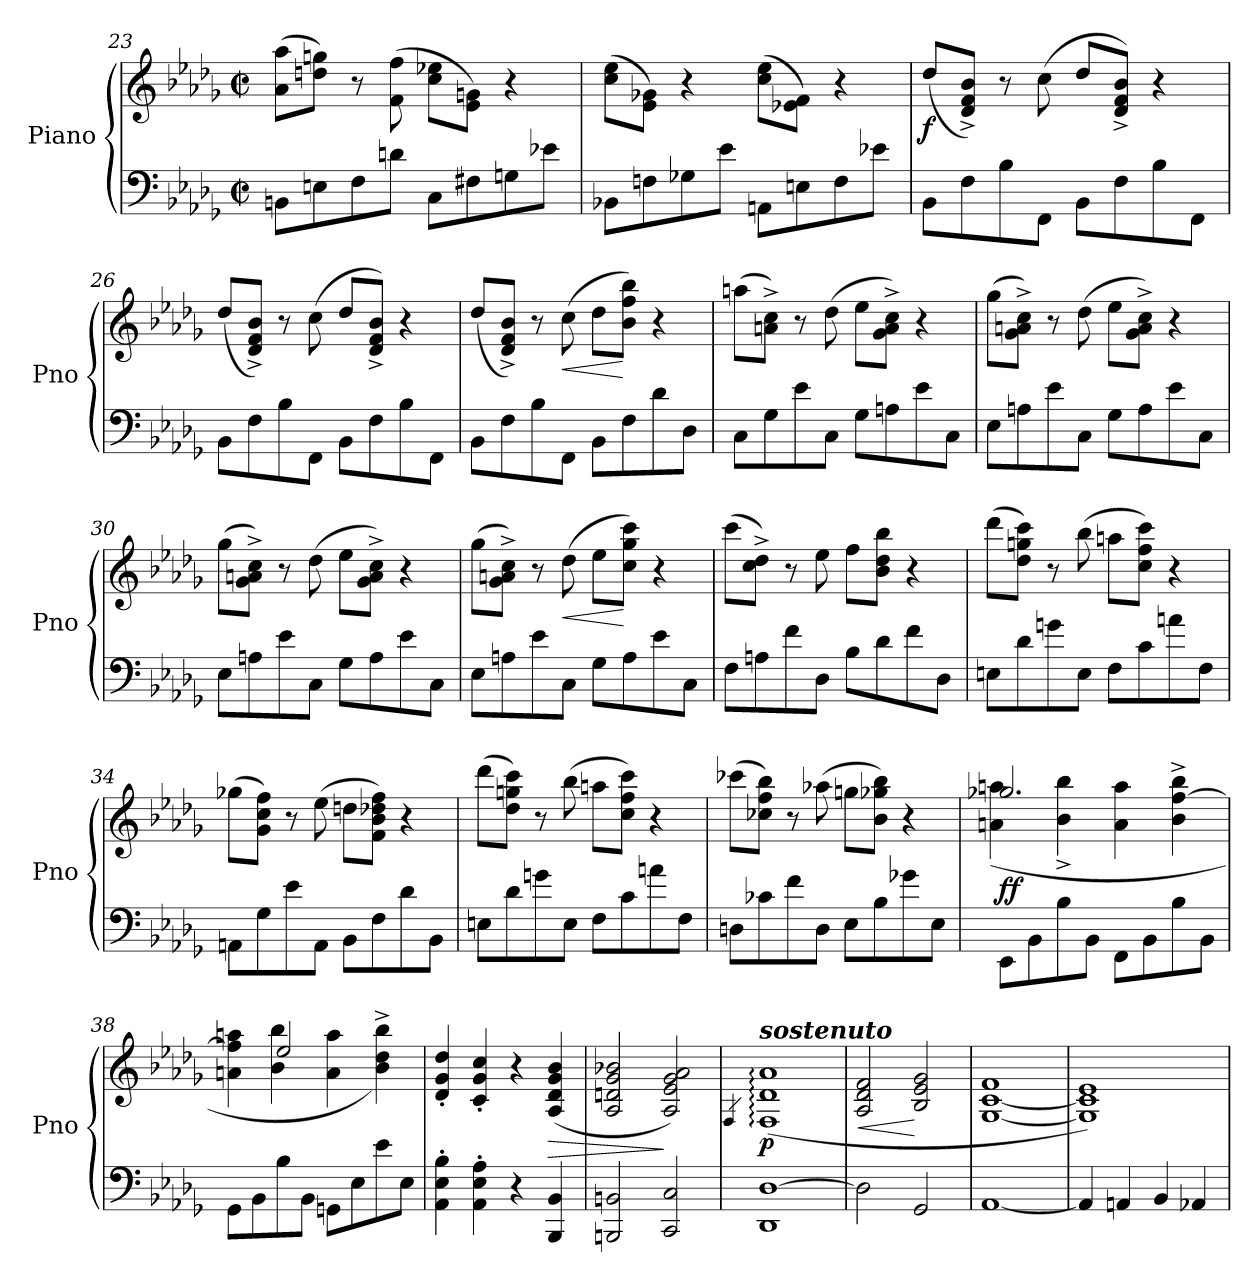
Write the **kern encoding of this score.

**kern	**kern	**dynam
*part1	*part1	*part1
*staff2	*staff1	*staff1/2
*I"Piano	*	*
*I'Pno	*	*
!!LO:LB:g=z
*clefF4	*clefG2	*
*k[b-e-a-d-g-]	*k[b-e-a-d-g-]	*
*M4/4	*M4/4	*
*met(c|)	*met(c|)	*
=23	=23	=23
!	!	!LO:DY:b
8BBn\L	(8a-\ 8aa-\L	other-dynamics
8En\	8ddn\ 8ggn\J)	.
8F\	8r	.
8dn\J	(8f\ 8ff\	.
8C\L	8cc\ 8ee-X\L	.
8F#X\	8e-\ 8gn\J)	.
8Gn\	4r	.
8e-X\J	.	.
=24	=24	=24
8BB-X\L	(8cc\ 8ee-\L	.
8Fn\	8e-\ 8g-X\J)	.
8G-X\	4r	.
8e-\J	.	.
8AAn\L	(8cc\ 8ee-\L	.
8En\	8e-X\ 8f\J)	.
8F\	4r	.
8e-X\J	.	.
=25	=25	=25
!	!	!LO:DY:b
8BB-\L	(8dd-/L	f
8F\	8d-/^ 8f/^ 8b-/^J)	.
8B-\	8r	.
8FF\J	(8cc\	.
8BB-\L	8dd-/L	.
8F\	8d-/^ 8f/^ 8b-/^J)	.
8B-\	4r	.
8FF\J	.	.
=26	=26	=26
8BB-\L	(8dd-/L	.
8F\	8d-/^ 8f/^ 8b-/^J)	.
8B-\	8r	.
8FF\J	(8cc\	.
8BB-\L	8dd-/L	.
8F\	8d-/^ 8f/^ 8b-/^J)	.
8B-\	4r	.
8FF\J	.	.
!!LO:LB:g=z
=27	=27	=27
8BB-\L	(8dd-/L	.
8F\	8d-/^ 8f/^ 8b-/^J)	.
8B-\	8r	.
!	!	!LO:HP:b
8FF\J	(8cc\	<
8BB-\L	8dd-\L	.
8F\	8b-\ 8ff\ 8bb-\J)	[
8d-\	4r	.
8D-\J	.	.
=28	=28	=28
8C\L	(8aan\L	.
8G-\	8an\^ 8cc\^J)	.
8e-\	8r	.
8C\J	(8dd-\	.
8G-\L	8ee-\L	.
8An\	8g-\^ 8a\^ 8cc\^J)	.
8e-\	4r	.
8C\J	.	.
=29	=29	=29
8E-\L	(8gg-\L	.
8An\	8g-\^ 8an\^ 8cc\^J)	.
8e-\	8r	.
8C\J	(8dd-\	.
8G-\L	8ee-\L	.
8A\	8g-\^ 8a\^ 8cc\^J)	.
8e-\	4r	.
8C\J	.	.
=30	=30	=30
8E-\L	(8gg-\L	.
8An\	8g-\^ 8an\^ 8cc\^J)	.
8e-\	8r	.
8C\J	(8dd-\	.
8G-\L	8ee-\L	.
8A\	8g-\^ 8a\^ 8cc\^J)	.
8e-\	4r	.
8C\J	.	.
=31	=31	=31
8E-\L	(>8gg-\L	.
8An\	8g-\^ 8an\^ 8cc\^J)	.
8e-\	8r	.
!	!	!LO:HP:b
8C\J	(8dd-\	<
8G-\L	8ee-\L	.
8A\	8cc\ 8gg-\ 8ccc\J)	[
8e-\	4r	.
8C\J	.	.
!!LO:LB:g=z
=32	=32	=32
8F\L	(8ccc\L	.
8An\	8cc\^ 8dd-\^J)	.
8f\	8r	.
8D-\J	8ee-\	.
8B-\L	8ff\L	.
8d-\	8b-\ 8dd-\ 8bb-\J	.
8f\	4r	.
8D-\J	.	.
=33	=33	=33
8En\L	(8ddd-\L	.
8d-\	8dd-\ 8ggn\ 8ccc\J)	.
8gn\	8r	.
8E\J	(8bb-\	.
8F\L	8aan\L	.
8c\	8cc\ 8ff\ 8ccc\J)	.
8an\	4r	.
8F\J	.	.
=34	=34	=34
8AAn\L	(8gg-X\L	.
8G-\	8g-\ 8cc\ 8ff\J)	.
8e-\	8r	.
8AA\J	(8ee-\	.
8BB-\L	8ddn\L	.
8F\	8f\ 8b-\ 8dd-X\ 8ff\J)	.
8d-\	4r	.
8BB-\J	.	.
=35	=35	=35
!	!	!LO:DY:b
8En\L	(8ddd-\L	other-dynamics
8d-\	8dd-\ 8ggn\ 8ccc\J)	.
8gn\	8r	.
8E\J	(8bb-\	.
8F\L	8aan\L	.
8c\	8cc\ 8ff\ 8ccc\J)	.
8an\	4r	.
8F\J	.	.
!!LO:LB:g=z
=36	=36	=36
8Dn\L	(8ccc-X\L	.
8c-X\	8cc-X\ 8ff\ 8bb-\J)	.
8f\	8r	.
8D\J	(8aa-X\	.
8E-\L	8ggn\L	.
8B-\	8b-\ 8gg-X\ 8bb-\J)	.
8g-X\	4r	.
8E-\J	.	.
=37	=37	=37
*	*^	*
!	!	!	!LO:DY:b
8EE-\L	2.gg-X/	(>4an\ 4aan\	ff
8BB-\	.	.	.
8B-\	.	4b-\^ 4bb-\^	.
8BB-\J	.	.	.
8FF\L	.	4a\ 4aa\	.
8BB-\	.	.	.
8B-\	4b-\^ [4ff\^ 4bb-\^	4ryy	.
8BB-\J	.	.	.
=38	=38	=38	=38
8GG-\L	4an\ 4ff\] 4aan\	4ryy	.
8BB-\	.	.	.
8B-\	2ee-/	4b-\ 4bb-\	.
8BB-\J	.	.	.
8GGn\L	.	4a\ 4aa\	.
8E-\	.	.	.
8e-\	4b-\^ 4dd-\^ 4bb-\^)	4ryy	.
8E-\J	.	.	.
*	*v	*v	*
=39	=39	=39
4AA-\' 4E-\' 4B-\'	4d-/' 4g-/' 4dd-/'	.
4AA-\' 4E-\' 4A-\'	4c/' 4g-/' 4cc/'	.
4r	4r	.
!	!	!LO:HP:b
4BBB-/ 4BB-/	(4A-/ 4d-/ 4g-/ 4b-/	>
=40	=40	=40
2BBBn/ 2BBn/	2A-/ 2dn/ 2g-/ 2b-X/	.
2CC/ 2C/	2A-/ 2e-/ 2g-/ 2a-/)	]
=41	=41	=41
.	4qF/	.
!	!LO:TX:a:Bi:t=sostenuto	!
!	!	!LO:DY:b
1DD- [1D-	(1F: 1d-: 1a-:	p
=42	=42	=42
!	!	!LO:HP:b
2D-\]	2A-/ 2d-/ 2f/	<
2GG-/	2B-/ 2e-/ 2g-/	[
!!LO:LB:g=z
=43	=43	=43
[1AA-	[1G- [1c 1f	.
=44	=44	=44
4AA-/]	1G-] 1c] 1e-)	.
4AAn/	.	.
4BB-/	.	.
4AA-X/	.	.
=	=	=
*-	*-	*-
